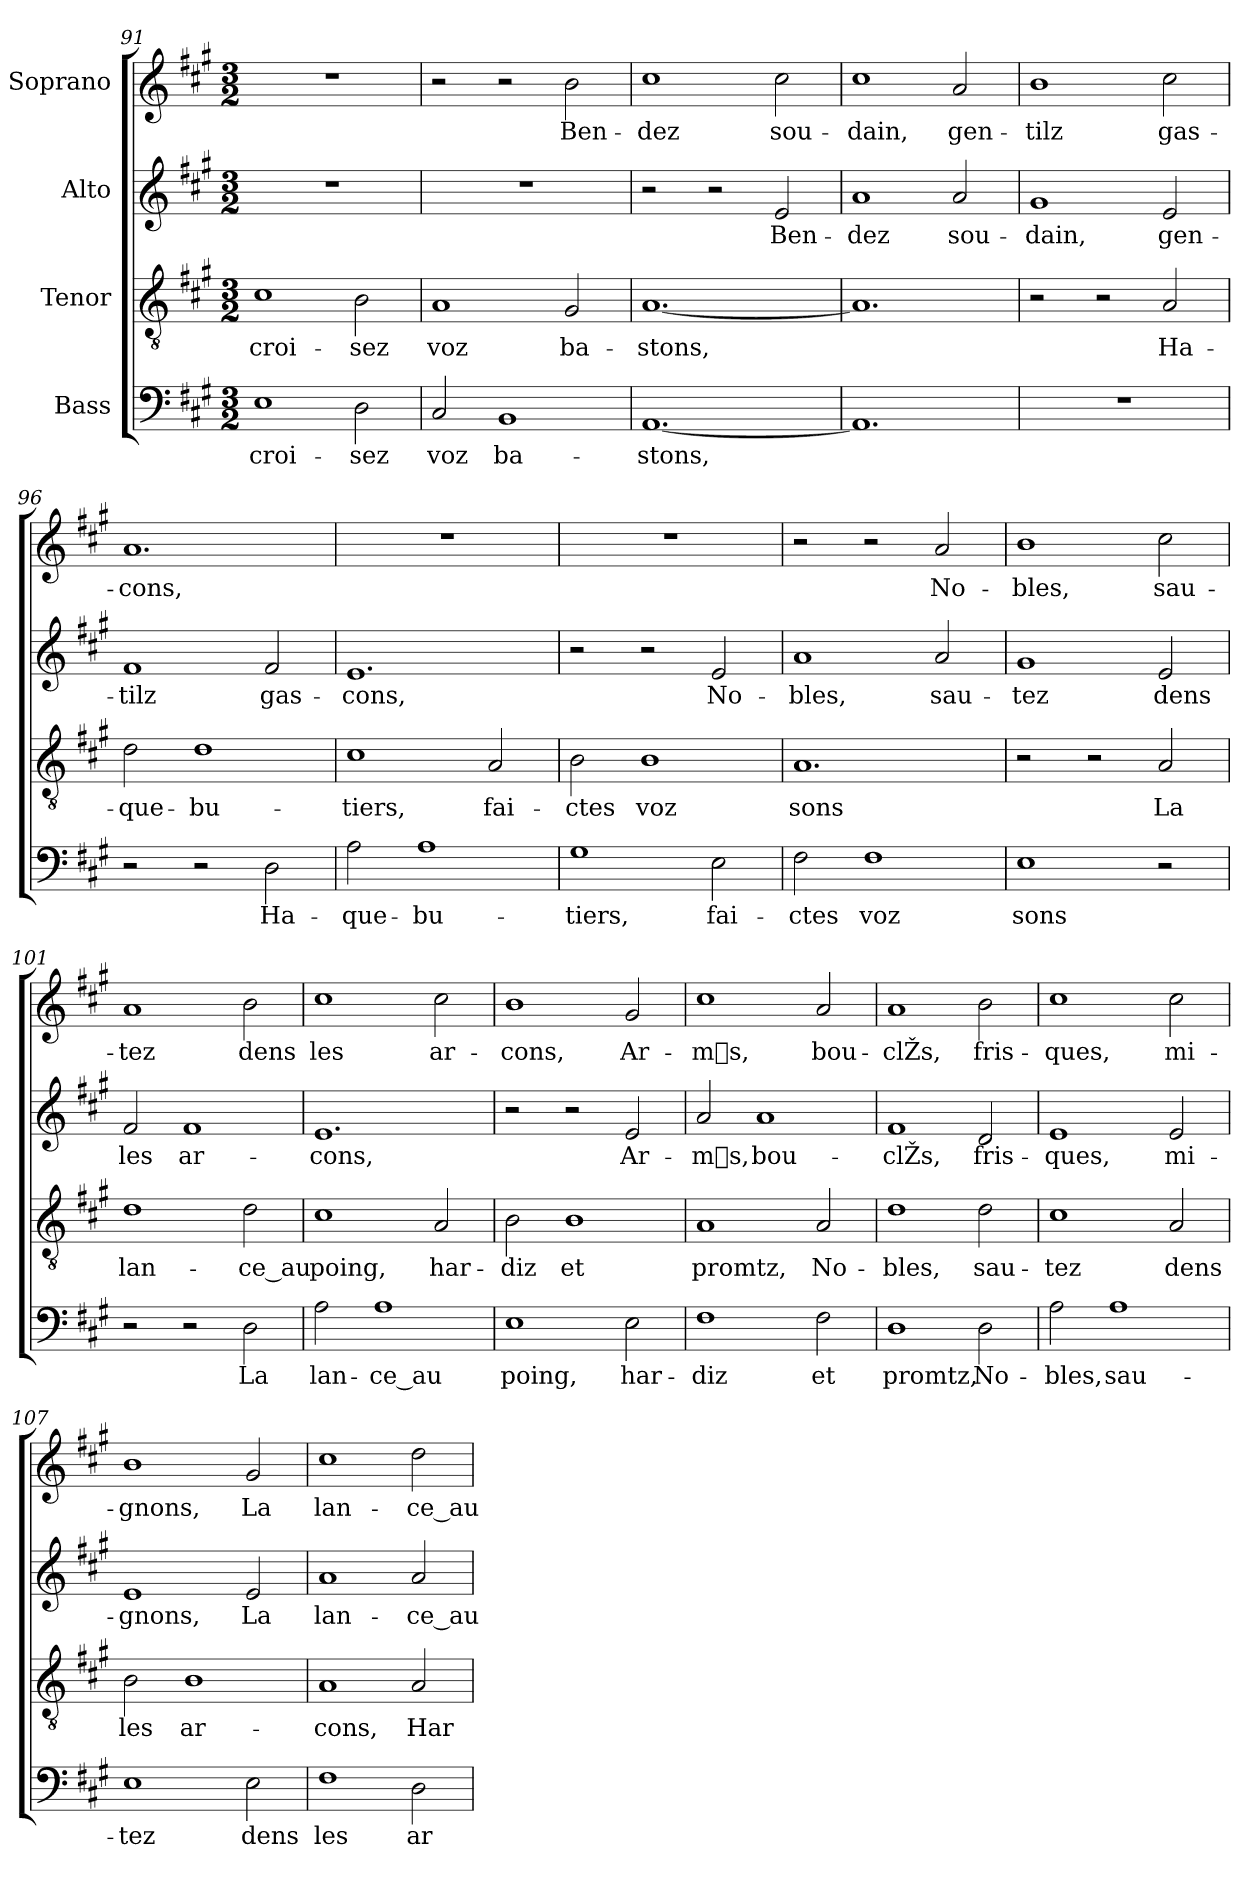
**kern	**text	**kern	**text	**kern	**text	**kern	**text
*part4	*part4	*part3	*part3	*part2	*part2	*part1	*part1
*staff4	*staff4	*staff3	*staff3	*staff2	*staff2	*staff1	*staff1
*I"Bass	*	*I"Tenor	*	*I"Alto	*	*I"Soprano	*
*clefF4	*	*clefGv2	*	*clefG2	*	*clefG2	*
*k[f#c#g#]	*	*k[f#c#g#]	*	*k[f#c#g#]	*	*k[f#c#g#]	*
*A:	*	*A:	*	*A:	*	*A:	*
*M3/2	*	*M3/2	*	*M3/2	*	*M3/2	*
=91	=91	=91	=91	=91	=91	=91	=91
1E	croi-	1c#	croi-	1.r	.	1.r	.
2D\	-sez	2B\	-sez	.	.	.	.
=92	=92	=92	=92	=92	=92	=92	=92
2C#/	voz	1A	voz	1.r	.	2r	.
1BB	ba-	.	.	.	.	2r	.
.	.	2G#/	ba-	.	.	2b\	Ben-
=93	=93	=93	=93	=93	=93	=93	=93
[1.AA	-stons,	[1.A	-stons,	2r	.	1cc#	-dez
.	.	.	.	2r	.	.	.
.	.	.	.	2e/	Ben-	2cc#\	sou-
=94	=94	=94	=94	=94	=94	=94	=94
1.AA]	.	1.A]	.	1a	-dez	1cc#	-dain,
.	.	.	.	2a/	sou-	2a/	gen-
!!LO:LB:g=z
=95	=95	=95	=95	=95	=95	=95	=95
1.r	.	2r	.	1g#	-dain,	1b	-tilz
.	.	2r	.	.	.	.	.
.	.	2A/	Ha-	2e/	gen-	2cc#\	gas-
=96	=96	=96	=96	=96	=96	=96	=96
2r	.	2d\	-que-	1f#	-tilz	1.a	-cons,
2r	.	1d	-bu-	.	.	.	.
2D\	Ha-	.	.	2f#/	gas-	.	.
=97	=97	=97	=97	=97	=97	=97	=97
2A\	-que-	1c#	-tiers,	1.e	-cons,	1.r	.
1A	-bu-	.	.	.	.	.	.
.	.	2A/	fai-	.	.	.	.
=98	=98	=98	=98	=98	=98	=98	=98
1G#	-tiers,	2B\	-ctes	2r	.	1.r	.
.	.	1B	voz	2r	.	.	.
2E\	fai-	.	.	2e/	No-	.	.
=99	=99	=99	=99	=99	=99	=99	=99
2F#\	-ctes	1.A	sons	1a	-bles,	2r	.
1F#	voz	.	.	.	.	2r	.
.	.	.	.	2a/	sau-	2a/	No-
=100	=100	=100	=100	=100	=100	=100	=100
1E	sons	2r	.	1g#	-tez	1b	-bles,
.	.	2r	.	.	.	.	.
2r	.	2A/	La	2e/	dens	2cc#\	sau-
=101	=101	=101	=101	=101	=101	=101	=101
2r	.	1d	lan-	2f#/	les	1a	-tez
2r	.	.	.	1f#	ar-	.	.
2D\	La	2d\	-ce_au	.	.	2b\	dens
=102	=102	=102	=102	=102	=102	=102	=102
2A\	lan-	1c#	poing,	1.e	-cons,	1cc#	les
1A	-ce_au	.	.	.	.	.	.
.	.	2A/	har-	.	.	2cc#\	ar-
!!LO:LB:g=z
=103	=103	=103	=103	=103	=103	=103	=103
1E	poing,	2B\	-diz	2r	.	1b	-cons,
.	.	1B	et	2r	.	.	.
2E\	har-	.	.	2e/	Ar-	2g#/	Ar-
=104	=104	=104	=104	=104	=104	=104	=104
1F#	-diz	1A	promtz,	2a/	-ms,	1cc#	-ms,
.	.	.	.	1a	bou-	.	.
2F#\	et	2A/	No-	.	.	2a/	bou-
=105	=105	=105	=105	=105	=105	=105	=105
1D	promtz,	1d	-bles,	1f#	-clŽs,	1a	-clŽs,
2D\	No-	2d\	sau-	2d/	fris-	2b\	fris-
=106	=106	=106	=106	=106	=106	=106	=106
2A\	-bles,	1c#	-tez	1e	-ques,	1cc#	-ques,
1A	sau-	.	.	.	.	.	.
.	.	2A/	dens	2e/	mi-	2cc#\	mi-
=107	=107	=107	=107	=107	=107	=107	=107
1E	-tez	2B\	les	1e	-gnons,	1b	-gnons,
.	.	1B	ar-	.	.	.	.
2E\	dens	.	.	2e/	La	2g#/	La
=108	=108	=108	=108	=108	=108	=108	=108
1F#	les	1A	-cons,	1a	lan-	1cc#	lan-
2D\	ar-	2A/	Har-	2a/	-ce_au	2dd\	-ce_au
=	=	=	=	=	=	=	=
*-	*-	*-	*-	*-	*-	*-	*-
